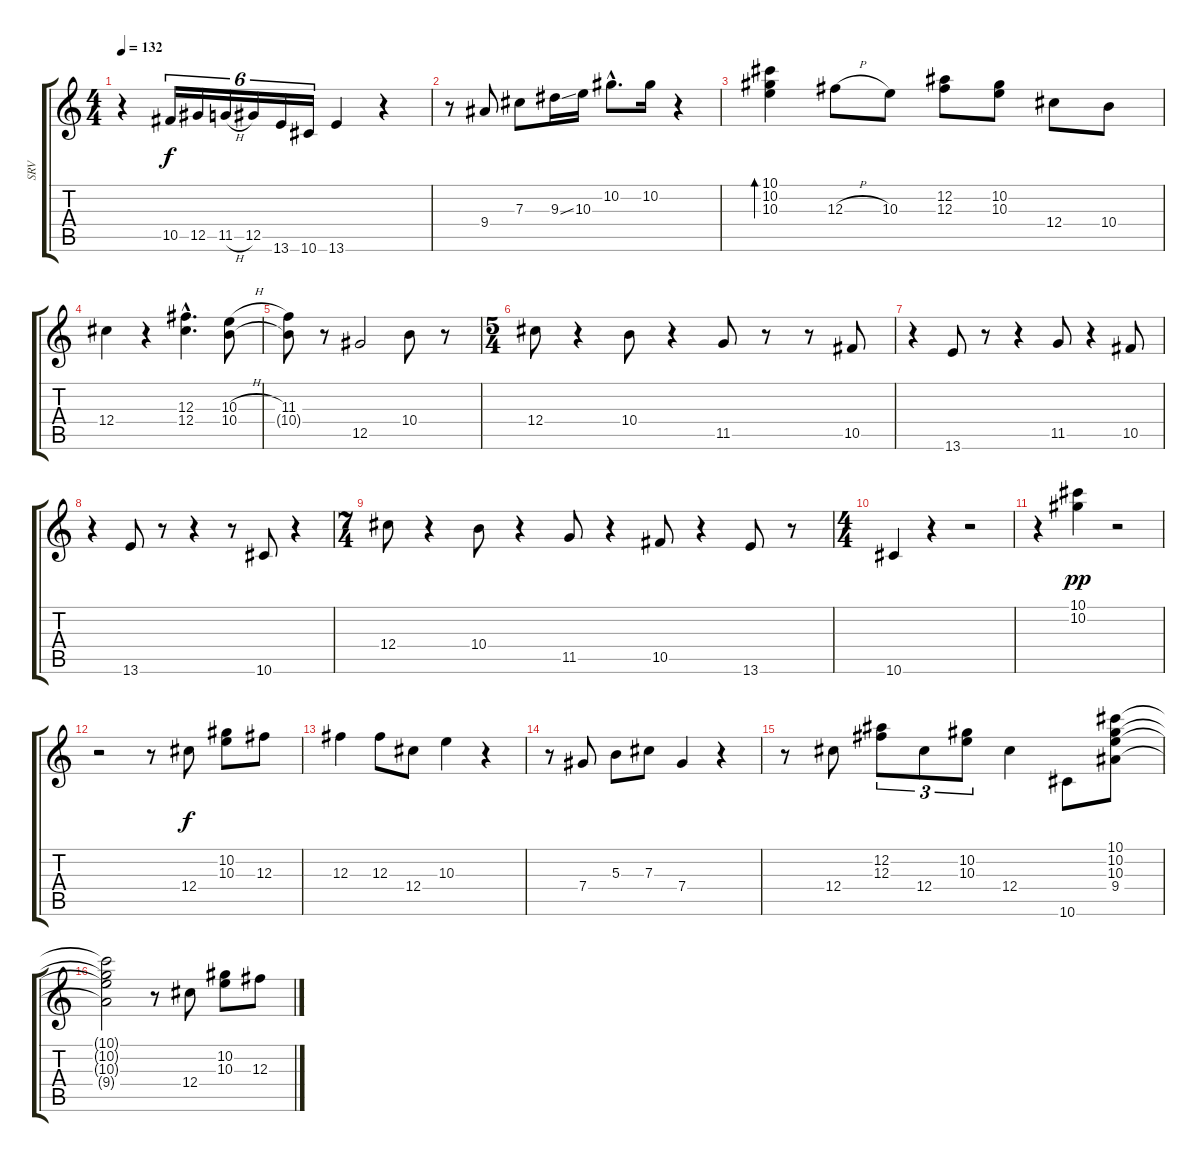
\track ("SRV" "SRV") {instrument electricbassfinger}
\staff {score tabs}
\tuning (Eb4 Bb3 Gb3 Db3 Ab2 Eb2) {hide}
\ts (4 4)
\tempo 132
\clef g2
\ks c
r.4{dy f} 10.5.16{tu (6 4)} 12.5.16{tu (6 4)} 11.5{h}.16{tu (6 4)} 12.5.16{tu (6 4)} 13.6.16{tu (6 4)} 10.6.16{tu (6 4)} 13.6.4 r.4 |
r.8 9.4.8 7.3.8 9.3{ss}.16 10.3.16 10.2{hac}.8{d} 10.2.16 r.4 |
(10.1 10.2 10.3).4{bd 120} 12.3{h}.8 10.3.8 (12.2 12.3).8 (10.2 10.3).8 12.4.8 10.4.8 |
12.4.4 r.4 (12.3{hac} 12.4{hac}).4{d} (10.3{h} 10.4).8 |
(11.3 10.4{t}).8 r.8 12.5.2 10.4.8 r.8 |
\ts (5 4)
12.4.8 r.4 10.4.8 r.4 11.5.8 r.8 r.8 10.5.8 |
r.4 13.6.8 r.8 r.4 11.5.8 r.4 10.5.8 |
r.4 13.6.8 r.8 r.4 r.8 10.6.8 r.4 |
\ts (7 4)
12.4.8 r.4 10.4.8 r.4 11.5.8 r.4 10.5.8 r.4 13.6.8 r.8 |
\ts (4 4)
10.6.4 r.4 r.2 |
r.4 (10.1 10.2).4{dy pp} r.2 |
r.2 r.8 12.4.8{dy f} (10.2 10.3).8 12.3.8 |
12.3.4 12.3.8 12.4.8 10.3.4 r.4 |
r.8 7.4.8 5.3.8 7.3.8 7.4.4 r.4 |
r.8 12.4.8 (12.2 12.3).8{tu (3 2)} 12.4.8{tu (3 2)} (10.2 10.3).8{tu (3 2)} 12.4.4 10.6.8 (10.1 10.2 10.3 9.4).8 |
(10.1{t} 10.2{t} 10.3{t} 9.4{t}).2 r.8 12.4.8 (10.2 10.3).8 12.3.8
